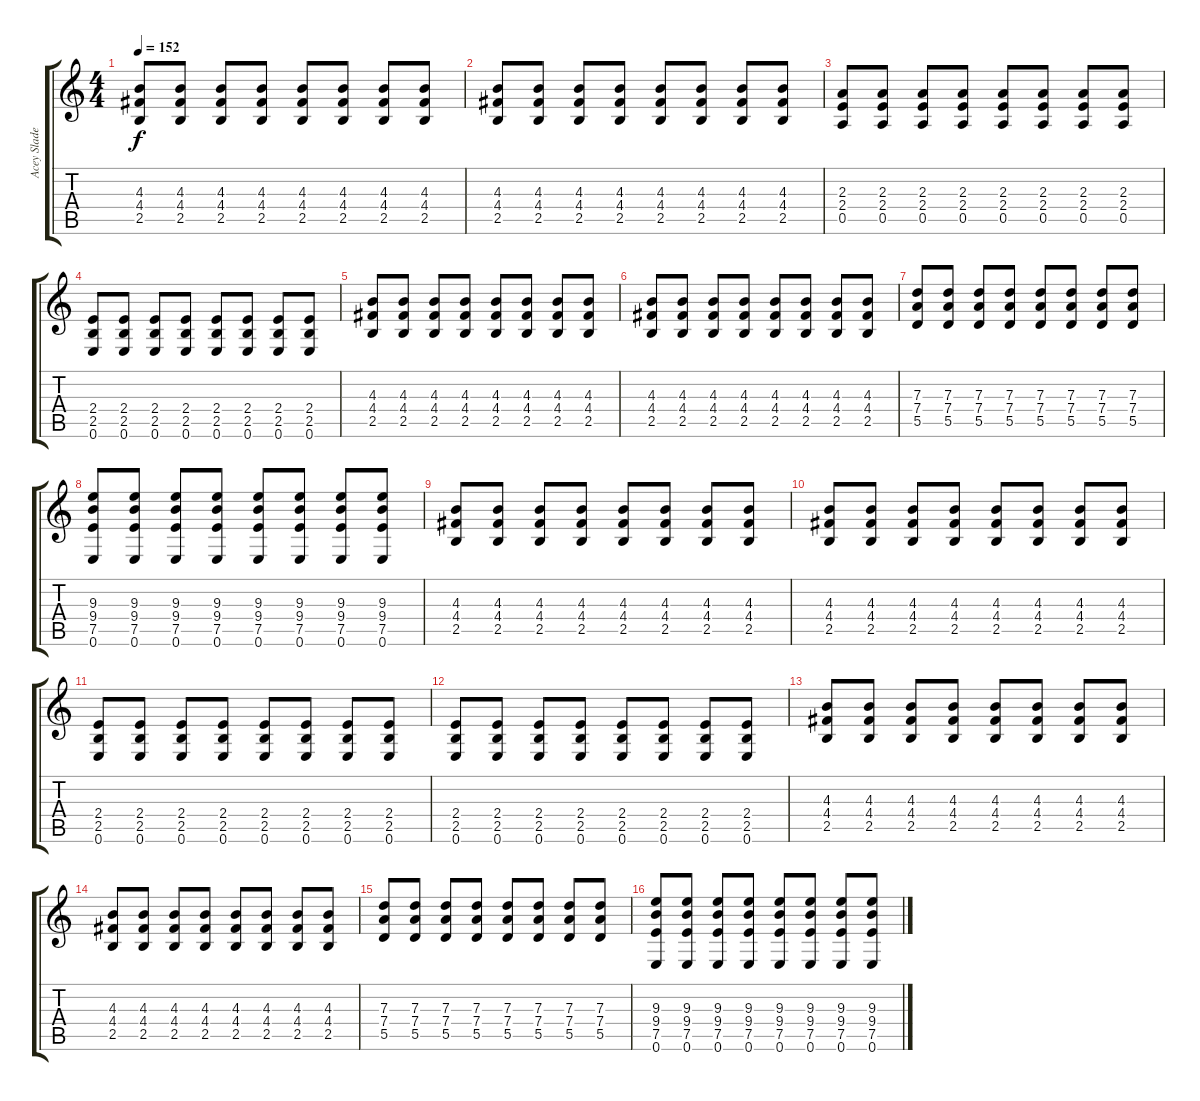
\track ("Acey Slade" "Acey Slade") {instrument distortionguitar}
\staff {score tabs}
\tuning (E4 B3 G3 D3 A2 E2) {hide}
\ts (4 4)
\tempo 152
\clef g2
\ks c
(4.3 4.4 2.5).8{dy f} (4.3 4.4 2.5).8 (4.3 4.4 2.5).8 (4.3 4.4 2.5).8 (4.3 4.4 2.5).8 (4.3 4.4 2.5).8 (4.3 4.4 2.5).8 (4.3 4.4 2.5).8 |
(4.3 4.4 2.5).8 (4.3 4.4 2.5).8 (4.3 4.4 2.5).8 (4.3 4.4 2.5).8 (4.3 4.4 2.5).8 (4.3 4.4 2.5).8 (4.3 4.4 2.5).8 (4.3 4.4 2.5).8 |
(2.3 2.4 0.5).8 (2.3 2.4 0.5).8 (2.3 2.4 0.5).8 (2.3 2.4 0.5).8 (2.3 2.4 0.5).8 (2.3 2.4 0.5).8 (2.3 2.4 0.5).8 (2.3 2.4 0.5).8 |
(2.4 2.5 0.6).8 (2.4 2.5 0.6).8 (2.4 2.5 0.6).8 (2.4 2.5 0.6).8 (2.4 2.5 0.6).8 (2.4 2.5 0.6).8 (2.4 2.5 0.6).8 (2.4 2.5 0.6).8 |
(4.3 4.4 2.5).8 (4.3 4.4 2.5).8 (4.3 4.4 2.5).8 (4.3 4.4 2.5).8 (4.3 4.4 2.5).8 (4.3 4.4 2.5).8 (4.3 4.4 2.5).8 (4.3 4.4 2.5).8 |
(4.3 4.4 2.5).8 (4.3 4.4 2.5).8 (4.3 4.4 2.5).8 (4.3 4.4 2.5).8 (4.3 4.4 2.5).8 (4.3 4.4 2.5).8 (4.3 4.4 2.5).8 (4.3 4.4 2.5).8 |
(7.3 7.4 5.5).8 (7.3 7.4 5.5).8 (7.3 7.4 5.5).8 (7.3 7.4 5.5).8 (7.3 7.4 5.5).8 (7.3 7.4 5.5).8 (7.3 7.4 5.5).8 (7.3 7.4 5.5).8 |
(9.3 9.4 7.5 0.6).8 (9.3 9.4 7.5 0.6).8 (9.3 9.4 7.5 0.6).8 (9.3 9.4 7.5 0.6).8 (9.3 9.4 7.5 0.6).8 (9.3 9.4 7.5 0.6).8 (9.3 9.4 7.5 0.6).8 (9.3 9.4 7.5 0.6).8 |
(4.3 4.4 2.5).8 (4.3 4.4 2.5).8 (4.3 4.4 2.5).8 (4.3 4.4 2.5).8 (4.3 4.4 2.5).8 (4.3 4.4 2.5).8 (4.3 4.4 2.5).8 (4.3 4.4 2.5).8 |
(4.3 4.4 2.5).8 (4.3 4.4 2.5).8 (4.3 4.4 2.5).8 (4.3 4.4 2.5).8 (4.3 4.4 2.5).8 (4.3 4.4 2.5).8 (4.3 4.4 2.5).8 (4.3 4.4 2.5).8 |
(2.4 2.5 0.6).8 (2.4 2.5 0.6).8 (2.4 2.5 0.6).8 (2.4 2.5 0.6).8 (2.4 2.5 0.6).8 (2.4 2.5 0.6).8 (2.4 2.5 0.6).8 (2.4 2.5 0.6).8 |
(2.4 2.5 0.6).8 (2.4 2.5 0.6).8 (2.4 2.5 0.6).8 (2.4 2.5 0.6).8 (2.4 2.5 0.6).8 (2.4 2.5 0.6).8 (2.4 2.5 0.6).8 (2.4 2.5 0.6).8 |
(4.3 4.4 2.5).8 (4.3 4.4 2.5).8 (4.3 4.4 2.5).8 (4.3 4.4 2.5).8 (4.3 4.4 2.5).8 (4.3 4.4 2.5).8 (4.3 4.4 2.5).8 (4.3 4.4 2.5).8 |
(4.3 4.4 2.5).8 (4.3 4.4 2.5).8 (4.3 4.4 2.5).8 (4.3 4.4 2.5).8 (4.3 4.4 2.5).8 (4.3 4.4 2.5).8 (4.3 4.4 2.5).8 (4.3 4.4 2.5).8 |
(7.3 7.4 5.5).8 (7.3 7.4 5.5).8 (7.3 7.4 5.5).8 (7.3 7.4 5.5).8 (7.3 7.4 5.5).8 (7.3 7.4 5.5).8 (7.3 7.4 5.5).8 (7.3 7.4 5.5).8 |
(9.3 9.4 7.5 0.6).8 (9.3 9.4 7.5 0.6).8 (9.3 9.4 7.5 0.6).8 (9.3 9.4 7.5 0.6).8 (9.3 9.4 7.5 0.6).8 (9.3 9.4 7.5 0.6).8 (9.3 9.4 7.5 0.6).8 (9.3 9.4 7.5 0.6).8
